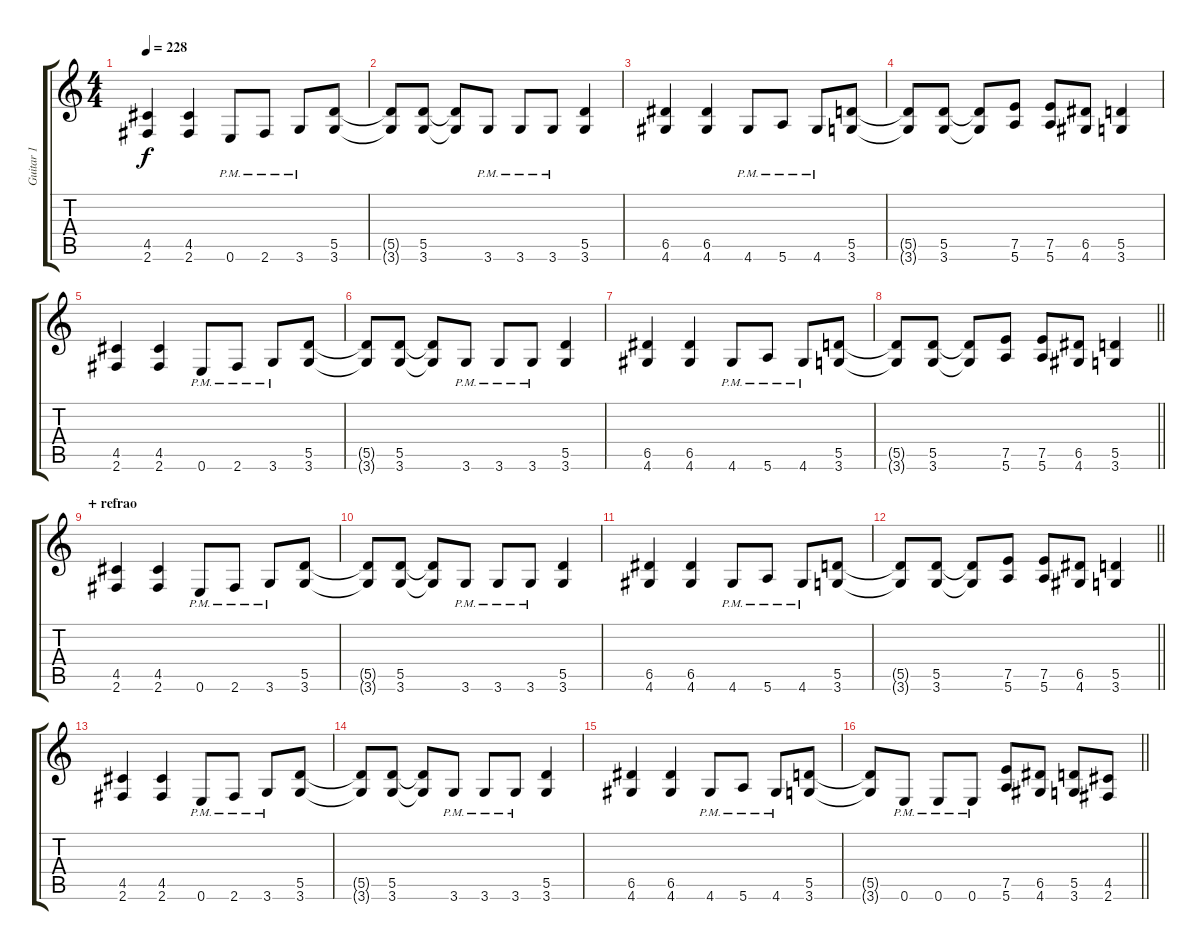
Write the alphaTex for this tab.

\track ("Guitar 1" "Guitar 1") {instrument distortionguitar}
\staff {score tabs}
\tuning (E4 B3 G3 D3 A2 E2) {hide}
\ts (4 4)
\tempo 228
\clef g2
\ks c
(4.5 2.6).4{dy f} (4.5 2.6).4 0.6{pm}.8 2.6{pm}.8 3.6{pm}.8 (5.5 3.6).8 |
(5.5{t} 3.6{t}).8 (5.5 3.6).8 (5.5{t} 3.6{t}).8 3.6{pm}.8 3.6{pm}.8 3.6{pm}.8 (5.5 3.6).4 |
(6.5 4.6).4 (6.5 4.6).4 4.6{pm}.8 5.6{pm}.8 4.6{pm}.8 (5.5 3.6).8 |
(5.5{t} 3.6{t}).8 (5.5 3.6).8 (5.5{t} 3.6{t}).8 (7.5 5.6).8 (7.5 5.6).8 (6.5 4.6).8 (5.5 3.6).4 |
(4.5 2.6).4 (4.5 2.6).4 0.6{pm}.8 2.6{pm}.8 3.6{pm}.8 (5.5 3.6).8 |
(5.5{t} 3.6{t}).8 (5.5 3.6).8 (5.5{t} 3.6{t}).8 3.6{pm}.8 3.6{pm}.8 3.6{pm}.8 (5.5 3.6).4 |
(6.5 4.6).4 (6.5 4.6).4 4.6{pm}.8 5.6{pm}.8 4.6{pm}.8 (5.5 3.6).8 |
\barLineRight lightlight
(5.5{t} 3.6{t}).8 (5.5 3.6).8 (5.5{t} 3.6{t}).8 (7.5 5.6).8 (7.5 5.6).8 (6.5 4.6).8 (5.5 3.6).4 |
\section ("" "+ refrao")
(4.5 2.6).4 (4.5 2.6).4 0.6{pm}.8 2.6{pm}.8 3.6{pm}.8 (5.5 3.6).8 |
(5.5{t} 3.6{t}).8 (5.5 3.6).8 (5.5{t} 3.6{t}).8 3.6{pm}.8 3.6{pm}.8 3.6{pm}.8 (5.5 3.6).4 |
(6.5 4.6).4 (6.5 4.6).4 4.6{pm}.8 5.6{pm}.8 4.6{pm}.8 (5.5 3.6).8 |
\barLineRight lightlight
(5.5{t} 3.6{t}).8 (5.5 3.6).8 (5.5{t} 3.6{t}).8 (7.5 5.6).8 (7.5 5.6).8 (6.5 4.6).8 (5.5 3.6).4 |
(4.5 2.6).4 (4.5 2.6).4 0.6{pm}.8 2.6{pm}.8 3.6{pm}.8 (5.5 3.6).8 |
(5.5{t} 3.6{t}).8 (5.5 3.6).8 (5.5{t} 3.6{t}).8 3.6{pm}.8 3.6{pm}.8 3.6{pm}.8 (5.5 3.6).4 |
(6.5 4.6).4 (6.5 4.6).4 4.6{pm}.8 5.6{pm}.8 4.6{pm}.8 (5.5 3.6).8 |
\barLineRight lightlight
(5.5{t} 3.6{t}).8 0.6{pm}.8 0.6{pm}.8 0.6{pm}.8 (7.5 5.6).8 (6.5 4.6).8 (5.5 3.6).8 (4.5 2.6).8
